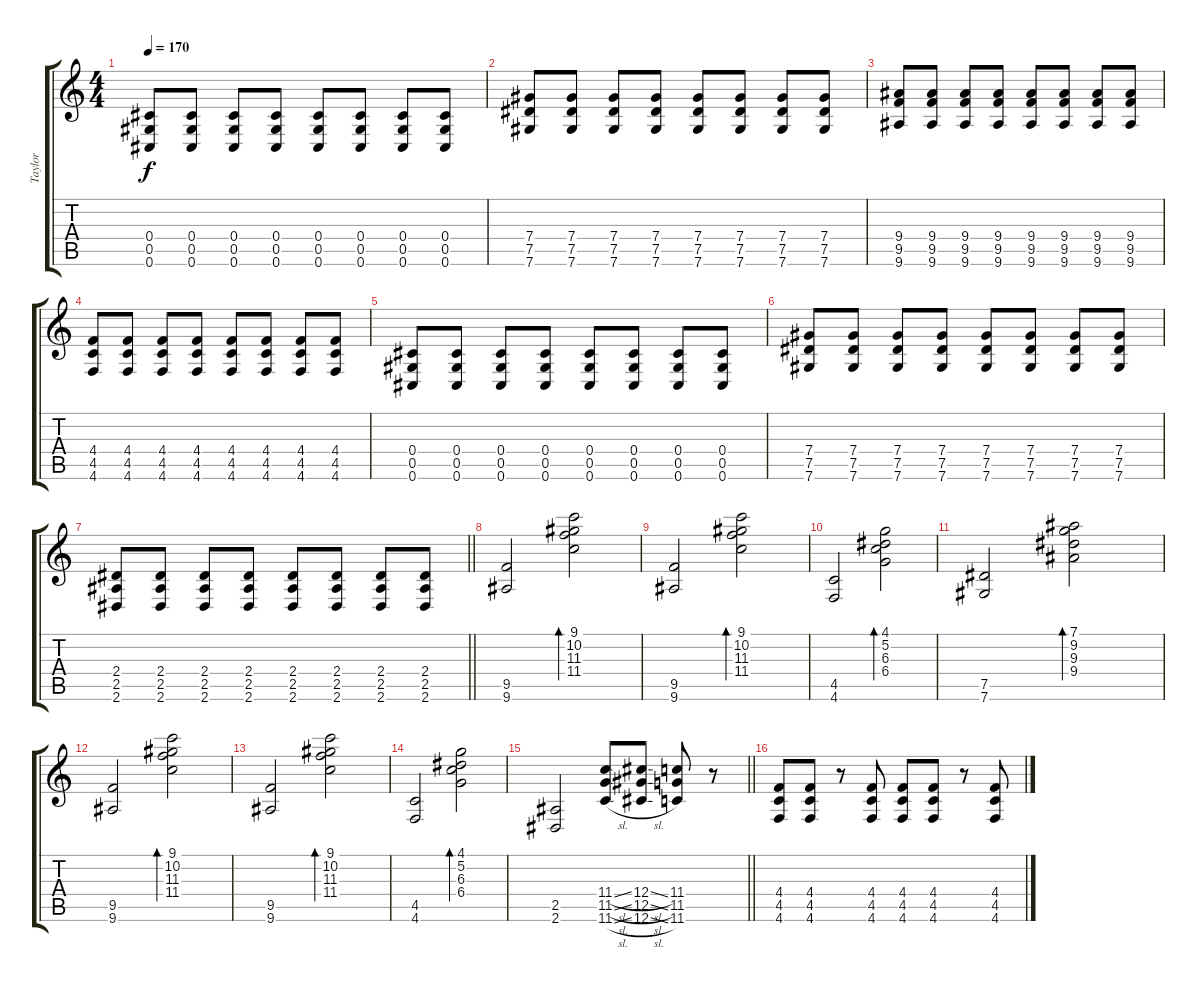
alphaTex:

\track ("Taylor" "Taylor") {instrument overdrivenguitar}
\staff {score tabs}
\tuning (Eb4 Bb3 Gb3 Db3 Ab2 Db2) {hide}
\ts (4 4)
\tempo 170
\clef g2
\ks c
(0.4 0.5 0.6).8{dy f} (0.4 0.5 0.6).8 (0.4 0.5 0.6).8 (0.4 0.5 0.6).8 (0.4 0.5 0.6).8 (0.4 0.5 0.6).8 (0.4 0.5 0.6).8 (0.4 0.5 0.6).8 |
(7.4 7.5 7.6).8 (7.4 7.5 7.6).8 (7.4 7.5 7.6).8 (7.4 7.5 7.6).8 (7.4 7.5 7.6).8 (7.4 7.5 7.6).8 (7.4 7.5 7.6).8 (7.4 7.5 7.6).8 |
(9.4 9.5 9.6).8 (9.4 9.5 9.6).8 (9.4 9.5 9.6).8 (9.4 9.5 9.6).8 (9.4 9.5 9.6).8 (9.4 9.5 9.6).8 (9.4 9.5 9.6).8 (9.4 9.5 9.6).8 |
(4.4 4.5 4.6).8 (4.4 4.5 4.6).8 (4.4 4.5 4.6).8 (4.4 4.5 4.6).8 (4.4 4.5 4.6).8 (4.4 4.5 4.6).8 (4.4 4.5 4.6).8 (4.4 4.5 4.6).8 |
(0.4 0.5 0.6).8 (0.4 0.5 0.6).8 (0.4 0.5 0.6).8 (0.4 0.5 0.6).8 (0.4 0.5 0.6).8 (0.4 0.5 0.6).8 (0.4 0.5 0.6).8 (0.4 0.5 0.6).8 |
(7.4 7.5 7.6).8 (7.4 7.5 7.6).8 (7.4 7.5 7.6).8 (7.4 7.5 7.6).8 (7.4 7.5 7.6).8 (7.4 7.5 7.6).8 (7.4 7.5 7.6).8 (7.4 7.5 7.6).8 |
\barLineRight lightlight
(2.4 2.5 2.6).8 (2.4 2.5 2.6).8 (2.4 2.5 2.6).8 (2.4 2.5 2.6).8 (2.4 2.5 2.6).8 (2.4 2.5 2.6).8 (2.4 2.5 2.6).8 (2.4 2.5 2.6).8 |
\section ("" "")
(9.5 9.6).2{instrument electricguitarclean} (9.1 10.2 11.3 11.4).2{bd 240} |
(9.5 9.6).2 (9.1 10.2 11.3 11.4).2{bd 240} |
(4.5 4.6).2 (4.1 5.2 6.3 6.4).2{bd 240} |
(7.5 7.6).2 (7.1 9.2 9.3 9.4).2{bd 240} |
(9.5 9.6).2 (9.1 10.2 11.3 11.4).2{bd 240} |
(9.5 9.6).2 (9.1 10.2 11.3 11.4).2{bd 240} |
(4.5 4.6).2 (4.1 5.2 6.3 6.4).2{bd 240} |
\barLineRight lightlight
(2.5 2.6).2 (11.4{sl} 11.5{sl} 11.6{sl}).8{instrument overdrivenguitar} (12.4{sl} 12.5{sl} 12.6{sl}).8 (11.4 11.5 11.6).8 r.8 |
\section ("" "")
(4.4 4.5 4.6).8 (4.4 4.5 4.6).8 r.8 (4.4 4.5 4.6).8 (4.4 4.5 4.6).8 (4.4 4.5 4.6).8 r.8 (4.4 4.5 4.6).8
